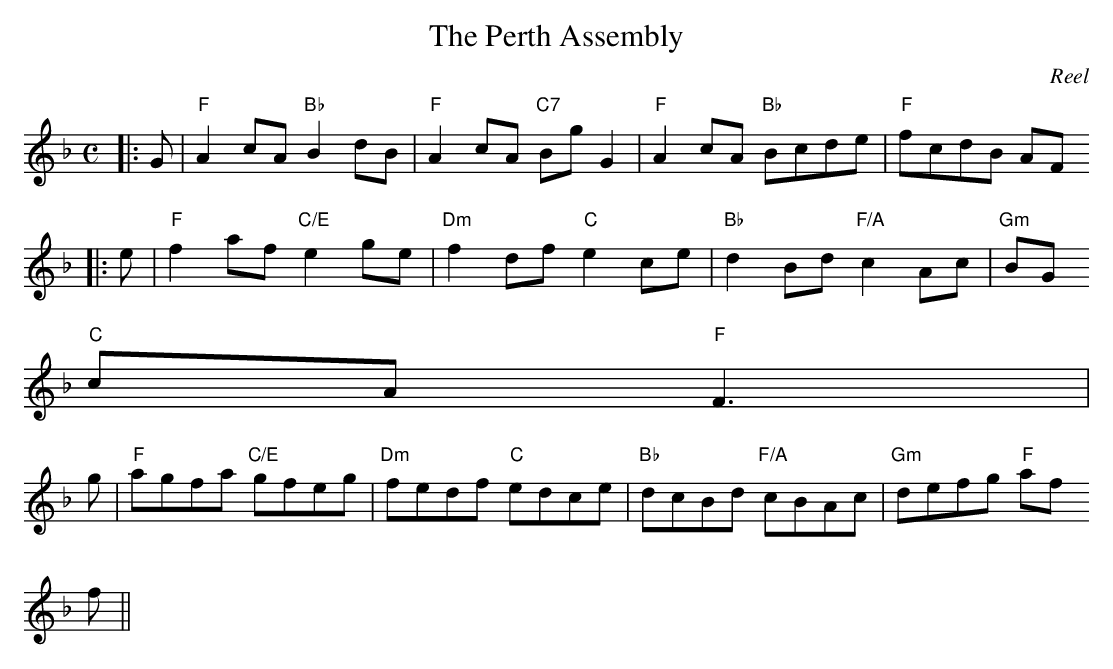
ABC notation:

X:1
T:The Perth Assembly
C:Reel
M:C
L:1/8
K:F
|:G|"F"A2 cA "Bb"B2 dB|"F" A2 cA "C7"Bg G2|"F"A2 cA "Bb"Bcde|"F"fcdB AF
|:e|"F"f2 af "C/E"e2 ge|"Dm"f2 df "C"e2 ce|"Bb"d2 Bd "F/A"c2 Ac|"Gm"BG
"C"cA "F"F3|
g|"F"agfa "C/E"gfeg|"Dm" fedf "C"edce|"Bb"dcBd "F/A"cBAc|"Gm"defg "F"af
f||
